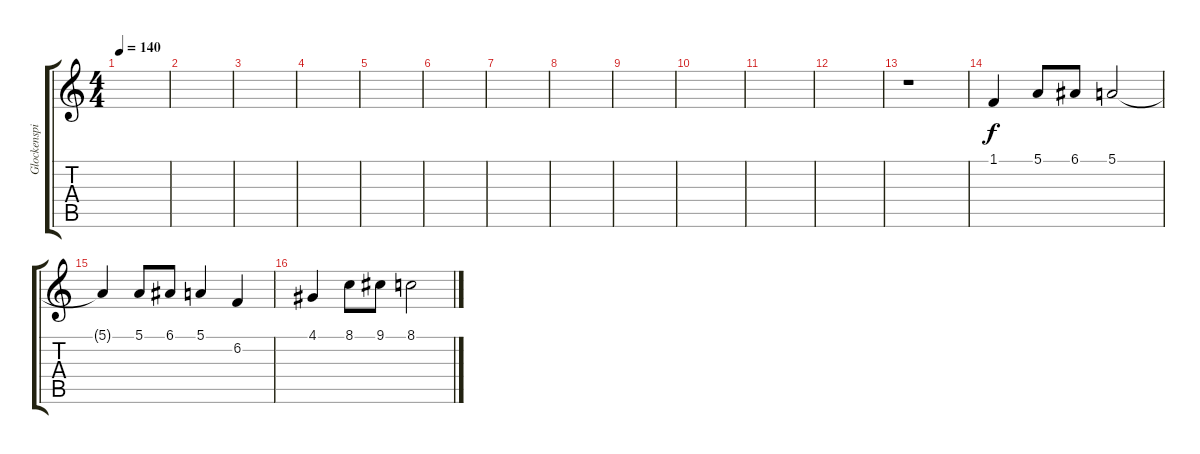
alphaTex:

\track ("Glockenspiel" "Glockenspi") {instrument glockenspiel}
\staff {score tabs}
\tuning (E4 B3 G3 D3 A2 E2) {hide}
\ts (4 4)
\tempo 140
\clef g2
\ks c
|
|
|
|
|
|
|
|
|
|
|
|
r.1 |
1.1.4 5.1.8 6.1.8 5.1.2 |
5.1{t}.4 5.1.8 6.1.8 5.1.4 6.2.4 |
4.1.4 8.1.8 9.1.8 8.1.2
